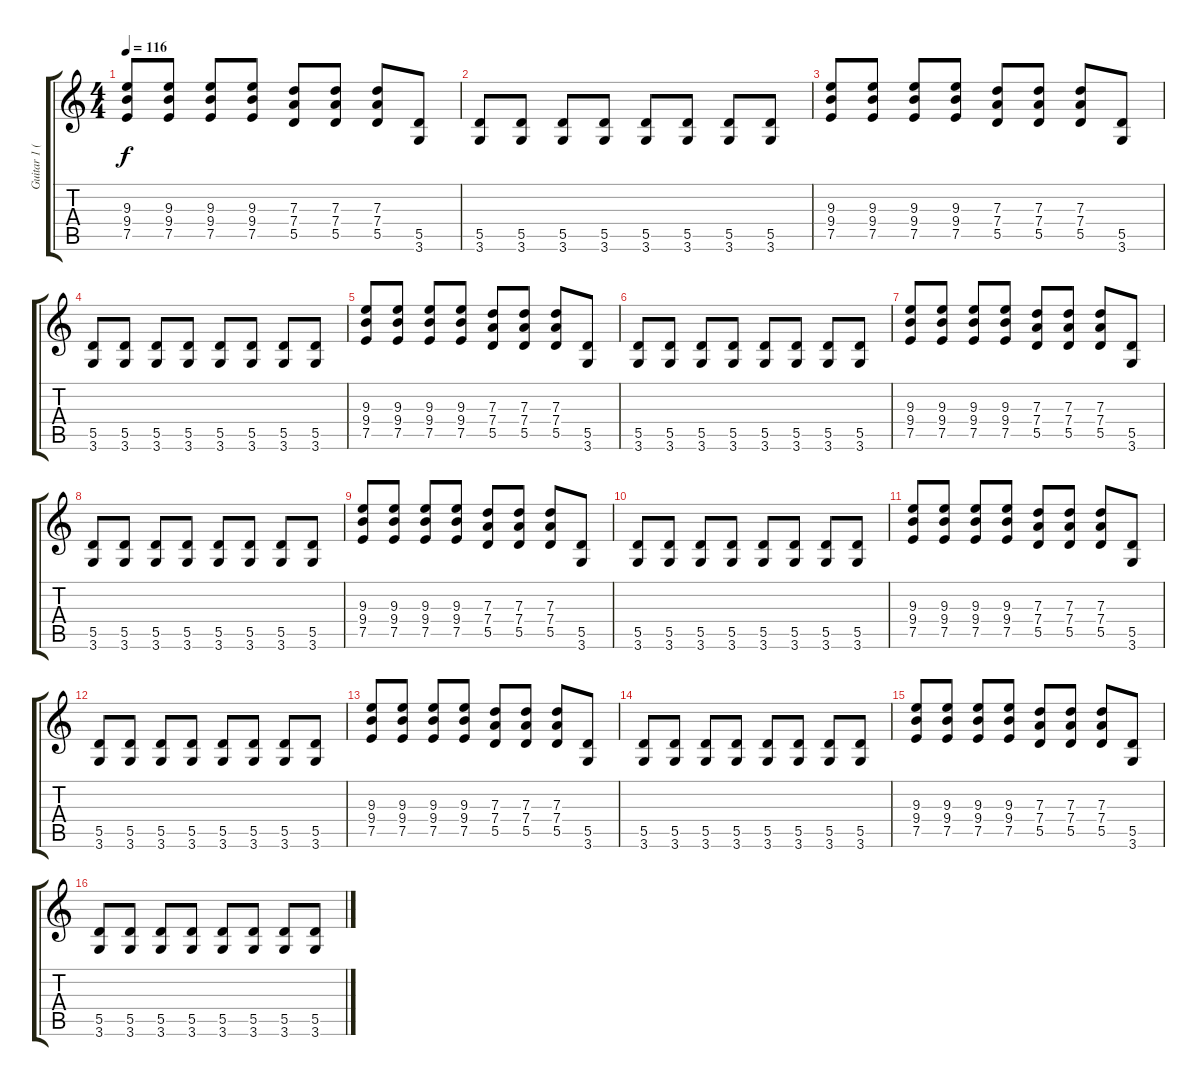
\track ("Guitar 1 (Rythm)" "Guitar 1 (") {instrument electricguitarclean}
\staff {score tabs}
\tuning (E4 B3 G3 D3 A2 E2) {hide}
\ts (4 4)
\tempo 116
\clef g2
\ks c
(9.3 9.4 7.5).8{dy f instrument electricguitarclean} (9.3 9.4 7.5).8 (9.3 9.4 7.5).8 (9.3 9.4 7.5).8 (7.3 7.4 5.5).8 (7.3 7.4 5.5).8 (7.3 7.4 5.5).8 (5.5 3.6).8 |
(5.5 3.6).8 (5.5 3.6).8 (5.5 3.6).8 (5.5 3.6).8 (5.5 3.6).8 (5.5 3.6).8 (5.5 3.6).8 (5.5 3.6).8 |
(9.3 9.4 7.5).8 (9.3 9.4 7.5).8 (9.3 9.4 7.5).8 (9.3 9.4 7.5).8 (7.3 7.4 5.5).8 (7.3 7.4 5.5).8 (7.3 7.4 5.5).8 (5.5 3.6).8 |
(5.5 3.6).8 (5.5 3.6).8 (5.5 3.6).8 (5.5 3.6).8 (5.5 3.6).8 (5.5 3.6).8 (5.5 3.6).8 (5.5 3.6).8 |
(9.3 9.4 7.5).8 (9.3 9.4 7.5).8 (9.3 9.4 7.5).8 (9.3 9.4 7.5).8 (7.3 7.4 5.5).8 (7.3 7.4 5.5).8 (7.3 7.4 5.5).8 (5.5 3.6).8 |
(5.5 3.6).8 (5.5 3.6).8 (5.5 3.6).8 (5.5 3.6).8 (5.5 3.6).8 (5.5 3.6).8 (5.5 3.6).8 (5.5 3.6).8 |
(9.3 9.4 7.5).8 (9.3 9.4 7.5).8 (9.3 9.4 7.5).8 (9.3 9.4 7.5).8 (7.3 7.4 5.5).8 (7.3 7.4 5.5).8 (7.3 7.4 5.5).8 (5.5 3.6).8 |
(5.5 3.6).8 (5.5 3.6).8 (5.5 3.6).8 (5.5 3.6).8 (5.5 3.6).8 (5.5 3.6).8 (5.5 3.6).8 (5.5 3.6).8 |
(9.3 9.4 7.5).8 (9.3 9.4 7.5).8 (9.3 9.4 7.5).8 (9.3 9.4 7.5).8 (7.3 7.4 5.5).8 (7.3 7.4 5.5).8 (7.3 7.4 5.5).8 (5.5 3.6).8 |
(5.5 3.6).8 (5.5 3.6).8 (5.5 3.6).8 (5.5 3.6).8 (5.5 3.6).8 (5.5 3.6).8 (5.5 3.6).8 (5.5 3.6).8 |
(9.3 9.4 7.5).8 (9.3 9.4 7.5).8 (9.3 9.4 7.5).8 (9.3 9.4 7.5).8 (7.3 7.4 5.5).8 (7.3 7.4 5.5).8 (7.3 7.4 5.5).8 (5.5 3.6).8 |
(5.5 3.6).8 (5.5 3.6).8 (5.5 3.6).8 (5.5 3.6).8 (5.5 3.6).8 (5.5 3.6).8 (5.5 3.6).8 (5.5 3.6).8 |
(9.3 9.4 7.5).8 (9.3 9.4 7.5).8 (9.3 9.4 7.5).8 (9.3 9.4 7.5).8 (7.3 7.4 5.5).8 (7.3 7.4 5.5).8 (7.3 7.4 5.5).8 (5.5 3.6).8 |
(5.5 3.6).8 (5.5 3.6).8 (5.5 3.6).8 (5.5 3.6).8 (5.5 3.6).8 (5.5 3.6).8 (5.5 3.6).8 (5.5 3.6).8 |
(9.3 9.4 7.5).8 (9.3 9.4 7.5).8 (9.3 9.4 7.5).8 (9.3 9.4 7.5).8 (7.3 7.4 5.5).8 (7.3 7.4 5.5).8 (7.3 7.4 5.5).8 (5.5 3.6).8 |
(5.5 3.6).8 (5.5 3.6).8 (5.5 3.6).8 (5.5 3.6).8 (5.5 3.6).8 (5.5 3.6).8 (5.5 3.6).8 (5.5 3.6).8
